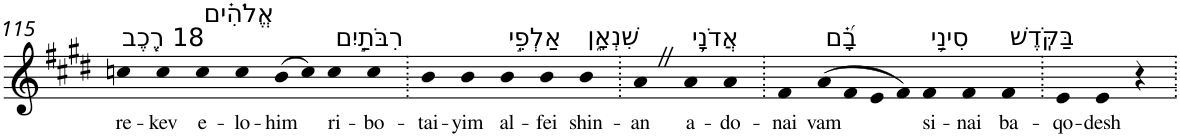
**kern	**text
*part1	*part1
*staff1	*staff1
*I"Piano	*
*I'Pno	*
!!LO:PB:g=z
*clefG2	*
*k[f#c#g#d#]	*
*E:	*
=115	=115
!LO:TX:a:t=18 רֶ֤כֶב	!
!	!LO:LY:b
4ccn	re-
!	!LO:LY:b
4cc	-kev
!LO:TX:a:t=אֱלֹהִ֗ים	!
!	!LO:LY:b
4cc	e-
!	!LO:LY:b
4cc	-lo-
!	!LO:LY:b
(>8b	-him
8cc)	.
!LO:TX:a:t=רִבֹּתַ֣יִם	!
!	!LO:LY:b
4cc	ri-
!	!LO:LY:b
4cc	-bo-
=116.	=116.
!	!LO:LY:b
4b	-tai-
!	!LO:LY:b
4b	-yim
!LO:TX:a:t=אַלְפֵ֣י	!
!	!LO:LY:b
4b	al-
!	!LO:LY:b
4b	-fei
!LO:TX:a:t=שִׁנְאָ֑ן	!
!	!LO:LY:b
4b	shin-
=117.	=117.
!	!LO:LY:b
4aZ	-an
!LO:TX:a:t=אֲדֹנָ֥י	!
!	!LO:LY:b
4a	a-
!	!LO:LY:b
4a	-do-
=118.	=118.
!	!LO:LY:b
4f#	-nai
!LO:TX:a:t=בָ֝֗ם	!
!	!LO:LY:b
(>8a	vam
8f#	.
8e	.
8f#)	.
!LO:TX:a:t=סִינַ֥י	!
!	!LO:LY:b
4f#	si-
!	!LO:LY:b
4f#	-nai
!LO:TX:a:t=בַּקֹּֽדֶשׁ	!
!	!LO:LY:b
4f#	ba-
=119.	=119.
!	!LO:LY:b
4e	-qo-
!	!LO:LY:b
4e	-desh
4r	.
=.	=.
*-	*-
